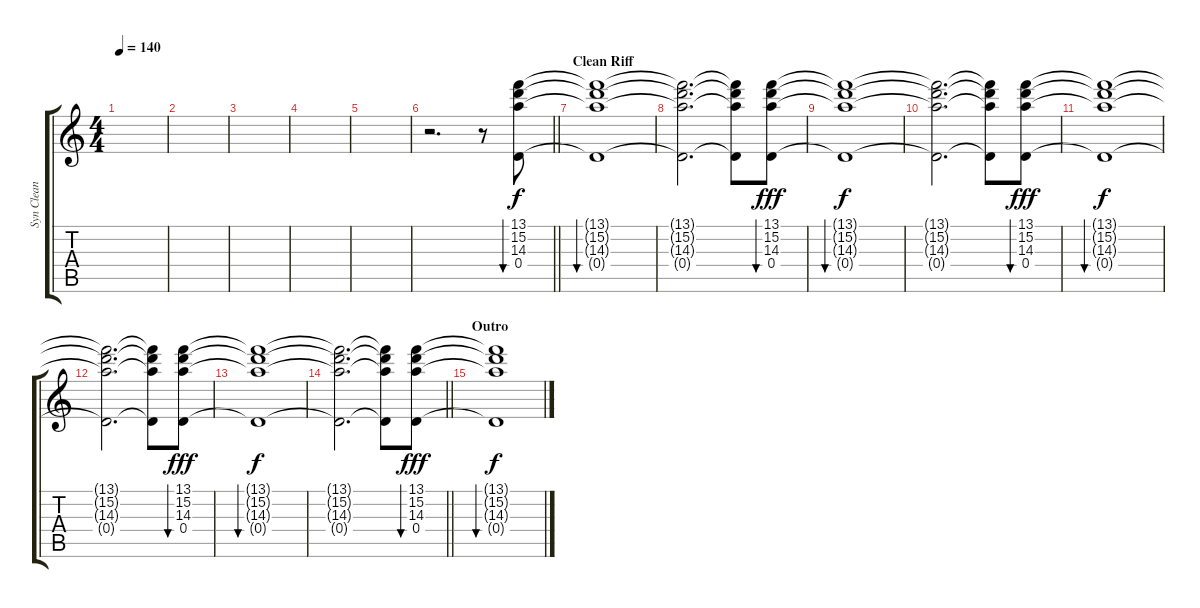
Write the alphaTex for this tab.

\track ("Syn Clean" "Syn Clean") {instrument electricguitarclean}
\staff {score tabs}
\tuning (E4 B3 G3 D3 A2 D2) {hide}
\ts (4 4)
\tempo 140
\clef g2
\ks c
|
|
|
|
|
\barLineRight lightlight
r.2{d} r.8 (13.1 15.2 14.3 0.4).8{bu 480} |
\section ("" "Clean Riff")
(13.1{t} 15.2{t} 14.3{t} 0.4{t}).1{bu 480 dy f} |
(13.1{t} 15.2{t} 14.3{t} 0.4{t}).2{d} (13.1{t} 15.2{t} 14.3{t} 0.4{t}).8 (13.1 15.2 14.3 0.4).8{bu 480 dy fff} |
(13.1{t} 15.2{t} 14.3{t} 0.4{t}).1{bu 480 dy f} |
(13.1{t} 15.2{t} 14.3{t} 0.4{t}).2{d} (13.1{t} 15.2{t} 14.3{t} 0.4{t}).8 (13.1 15.2 14.3 0.4).8{bu 480 dy fff} |
(13.1{t} 15.2{t} 14.3{t} 0.4{t}).1{bu 480 dy f} |
(13.1{t} 15.2{t} 14.3{t} 0.4{t}).2{d} (13.1{t} 15.2{t} 14.3{t} 0.4{t}).8 (13.1 15.2 14.3 0.4).8{bu 480 dy fff} |
(13.1{t} 15.2{t} 14.3{t} 0.4{t}).1{bu 480 dy f} |
\barLineRight lightlight
(13.1{t} 15.2{t} 14.3{t} 0.4{t}).2{d} (13.1{t} 15.2{t} 14.3{t} 0.4{t}).8 (13.1 15.2 14.3 0.4).8{bu 480 dy fff} |
\section ("" "Outro")
(13.1{t} 15.2{t} 14.3{t} 0.4{t}).1{bu 480 dy f}
